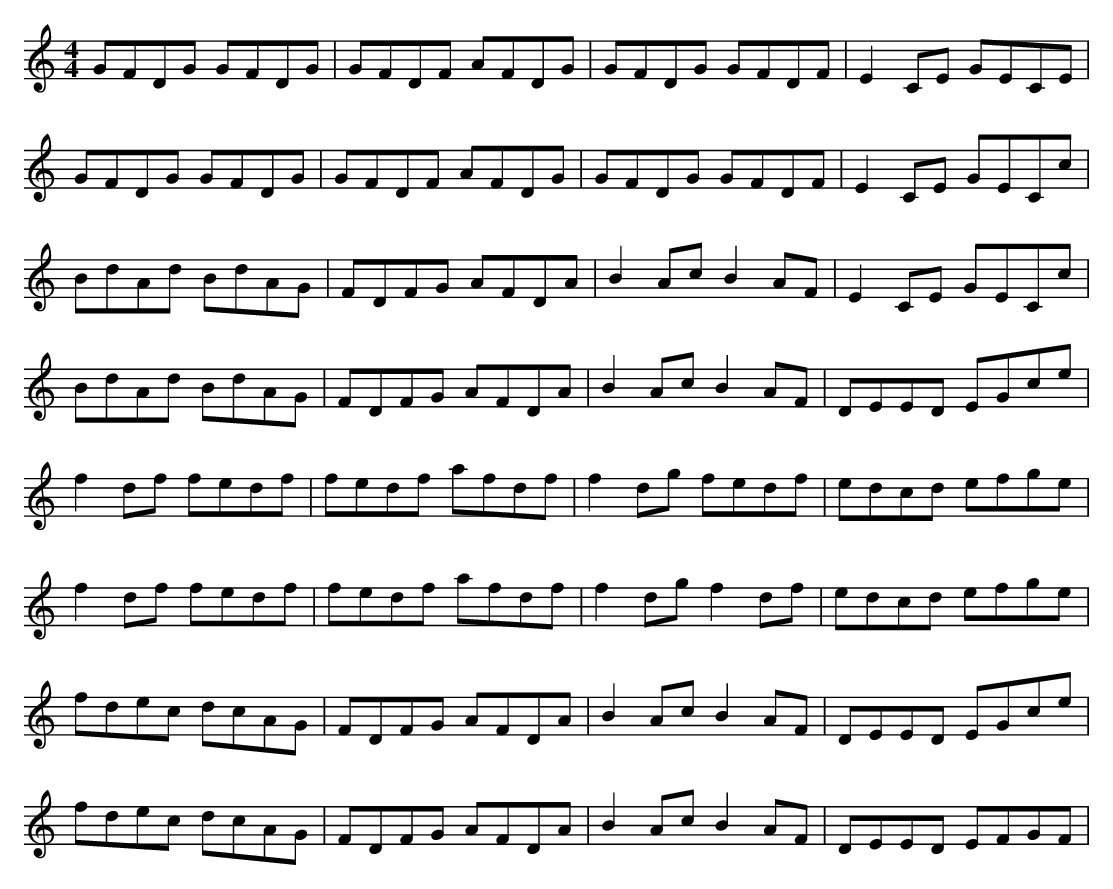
X:1
M:4/4
K:C
GFDG GFDG|GFDF AFDG|GFDG GFDF|E2 CE GECE|
GFDG GFDG|GFDF AFDG|GFDG GFDF|E2 CE GECc|
BdAd BdAG|FDFG AFDA|B2 Ac B2 AF|E2 CE GECc|
BdAd BdAG|FDFG AFDA|B2 Ac B2 AF|DEED EGce|
f2 df fedf|fedf afdf|f2 dg fedf|edcd efge|
f2 df fedf|fedf afdf|f2 dg f2 df|edcd efge|
fdec dcAG|FDFG AFDA|B2 Ac B2 AF|DEED EGce|
fdec dcAG|FDFG AFDA|B2 Ac B2 AF|DEED EFGF|
